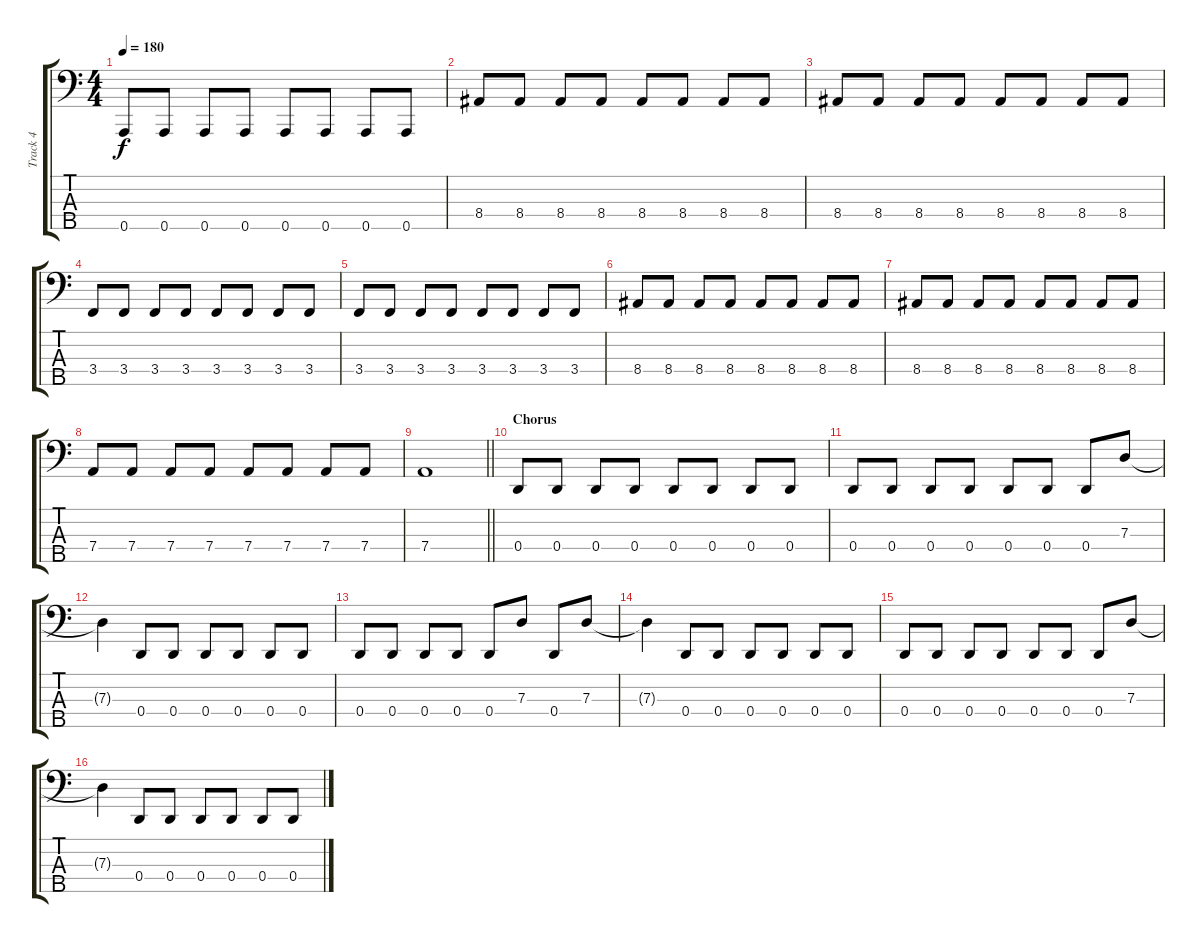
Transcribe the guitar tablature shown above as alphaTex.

\track ("Track 4" "Track 4") {instrument electricbasspick}
\staff {score tabs}
\tuning (F2 C2 G1 D1 A0) {hide}
\ts (4 4)
\tempo 180
\clef f4
\ks c
0.5.8{dy f} 0.5.8 0.5.8 0.5.8 0.5.8 0.5.8 0.5.8 0.5.8 |
8.4.8 8.4.8 8.4.8 8.4.8 8.4.8 8.4.8 8.4.8 8.4.8 |
8.4.8 8.4.8 8.4.8 8.4.8 8.4.8 8.4.8 8.4.8 8.4.8 |
3.4.8 3.4.8 3.4.8 3.4.8 3.4.8 3.4.8 3.4.8 3.4.8 |
3.4.8 3.4.8 3.4.8 3.4.8 3.4.8 3.4.8 3.4.8 3.4.8 |
8.4.8 8.4.8 8.4.8 8.4.8 8.4.8 8.4.8 8.4.8 8.4.8 |
8.4.8 8.4.8 8.4.8 8.4.8 8.4.8 8.4.8 8.4.8 8.4.8 |
7.4.8 7.4.8 7.4.8 7.4.8 7.4.8 7.4.8 7.4.8 7.4.8 |
\barLineRight lightlight
7.4.1 |
\section ("" "Chorus")
0.4.8 0.4.8 0.4.8 0.4.8 0.4.8 0.4.8 0.4.8 0.4.8 |
0.4.8 0.4.8 0.4.8 0.4.8 0.4.8 0.4.8 0.4.8 7.3.8 |
7.3{t}.4 0.4.8 0.4.8 0.4.8 0.4.8 0.4.8 0.4.8 |
0.4.8 0.4.8 0.4.8 0.4.8 0.4.8 7.3.8 0.4.8 7.3.8 |
7.3{t}.4 0.4.8 0.4.8 0.4.8 0.4.8 0.4.8 0.4.8 |
0.4.8 0.4.8 0.4.8 0.4.8 0.4.8 0.4.8 0.4.8 7.3.8 |
7.3{t}.4 0.4.8 0.4.8 0.4.8 0.4.8 0.4.8 0.4.8
